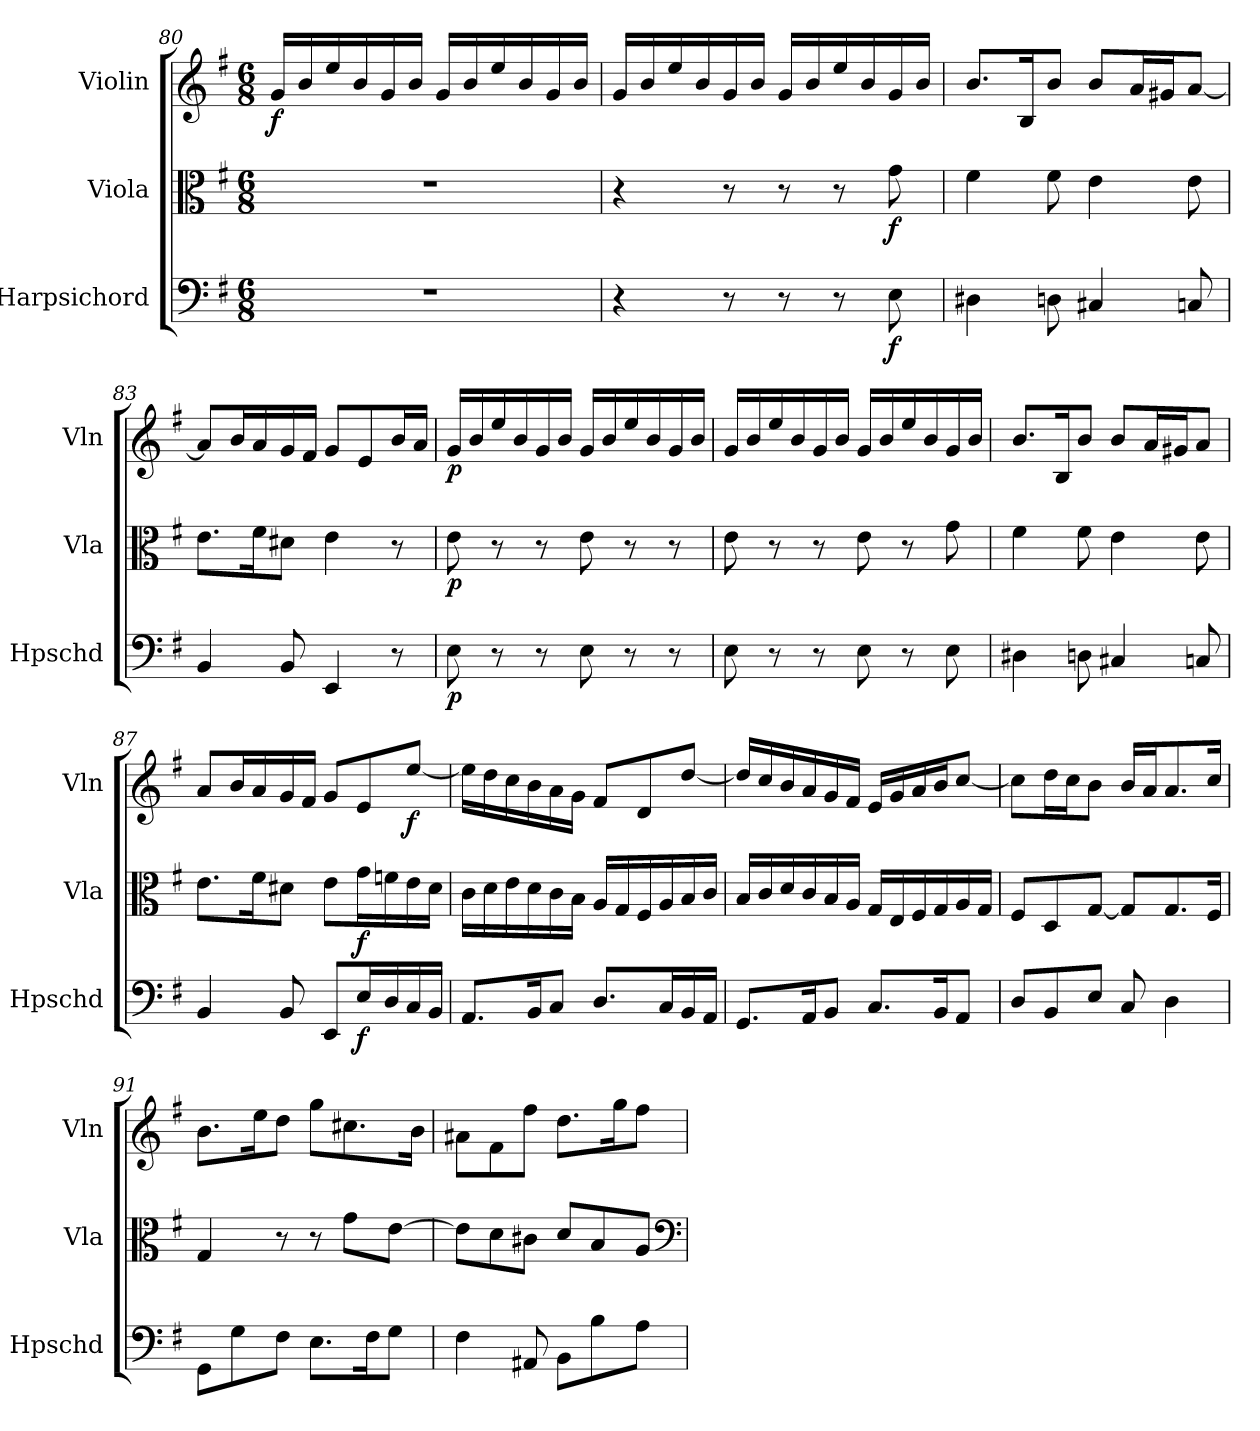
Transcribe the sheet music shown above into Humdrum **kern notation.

**kern	**dynam	**kern	**dynam	**kern	**dynam
*part3	*part3	*part2	*part2	*part1	*part1
*staff3	*staff3	*staff2	*staff2	*staff1	*staff1
*I"Harpsichord	*	*I"Viola	*	*I"Violin	*
*I'Hpschd	*	*I'Vla	*	*I'Vln	*
*clefF4	*	*clefC3	*	*clefG2	*
*k[f#]	*	*k[f#]	*	*k[f#]	*
*M6/8	*	*M6/8	*	*M6/8	*
*MM132	*	*MM132	*	*MM132	*
=80	=80	=80	=80	=80	=80
2.r	.	2.r	.	16g/LL	f
.	.	.	.	16b/	.
.	.	.	.	16ee/	.
.	.	.	.	16b/	.
.	.	.	.	16g/	.
.	.	.	.	16b/JJ	.
.	.	.	.	16g/LL	.
.	.	.	.	16b/	.
.	.	.	.	16ee/	.
.	.	.	.	16b/	.
.	.	.	.	16g/	.
.	.	.	.	16b/JJ	.
=81	=81	=81	=81	=81	=81
4r	.	4r	.	16g/LL	.
.	.	.	.	16b/	.
.	.	.	.	16ee/	.
.	.	.	.	16b/	.
8r	.	8r	.	16g/	.
.	.	.	.	16b/JJ	.
8r	.	8r	.	16g/LL	.
.	.	.	.	16b/	.
8r	.	8r	.	16ee/	.
.	.	.	.	16b/	.
8E\	f	8g\	f	16g/	.
.	.	.	.	16b/JJ	.
=82	=82	=82	=82	=82	=82
4D#X\	.	4f#\	.	8.b/L	.
.	.	.	.	16B/K	.
8Dn\	.	8f#\	.	8b/J	.
4C#X/	.	4e\	.	8b/L	.
.	.	.	.	16a/L	.
.	.	.	.	16g#X/J	.
8Cn/	.	8e\	.	[8a/J	.
=83	=83	=83	=83	=83	=83
4BB/	.	8.e\L	.	8a/L]	.
.	.	.	.	16b/L	.
.	.	16f#\K	.	16a/	.
8BB/	.	8d#X\J	.	16g/	.
.	.	.	.	16f#/JJ	.
4EE/	.	4e\	.	8g/L	.
.	.	.	.	8e/	.
8r	.	8r	.	16b/L	.
.	.	.	.	16a/JJ	.
=84	=84	=84	=84	=84	=84
8E\	p	8e\	p	16g/LL	p
.	.	.	.	16b/	.
8r	.	8r	.	16ee/	.
.	.	.	.	16b/	.
8r	.	8r	.	16g/	.
.	.	.	.	16b/JJ	.
8E\	.	8e\	.	16g/LL	.
.	.	.	.	16b/	.
8r	.	8r	.	16ee/	.
.	.	.	.	16b/	.
8r	.	8r	.	16g/	.
.	.	.	.	16b/JJ	.
=85	=85	=85	=85	=85	=85
8E\	.	8e\	.	16g/LL	.
.	.	.	.	16b/	.
8r	.	8r	.	16ee/	.
.	.	.	.	16b/	.
8r	.	8r	.	16g/	.
.	.	.	.	16b/JJ	.
8E\	.	8e\	.	16g/LL	.
.	.	.	.	16b/	.
8r	.	8r	.	16ee/	.
.	.	.	.	16b/	.
8E\	.	8g\	.	16g/	.
.	.	.	.	16b/JJ	.
=86	=86	=86	=86	=86	=86
4D#X\	.	4f#\	.	8.b/L	.
.	.	.	.	16B/K	.
8Dn\	.	8f#\	.	8b/J	.
4C#X/	.	4e\	.	8b/L	.
.	.	.	.	16a/L	.
.	.	.	.	16g#X/J	.
8Cn/	.	8e\	.	8a/J	.
=87	=87	=87	=87	=87	=87
4BB/	.	8.e\L	.	8a/L	.
.	.	.	.	16b/L	.
.	.	16f#\K	.	16a/	.
8BB/	.	8d#X\J	.	16g/	.
.	.	.	.	16f#/JJ	.
8EE/L	.	8e\L	.	8g/L	.
16E/L	f	16g\L	f	8e/	.
16D/	.	16fn\	.	.	.
16C/	.	16e\	.	[8ee/J	f
16BB/JJ	.	16d#\JJ	.	.	.
=88	=88	=88	=88	=88	=88
8.AA/L	.	16c\LL	.	16ee\LL]	.
.	.	16d\	.	16dd\	.
.	.	16e\	.	16cc\	.
16BB/K	.	16d\	.	16b\	.
8C/J	.	16c\	.	16a\	.
.	.	16B\JJ	.	16g\JJ	.
8.D/L	.	16A/LL	.	8f#/L	.
.	.	16G/	.	.	.
.	.	16F#/	.	8d/	.
16C/L	.	16A/	.	.	.
16BB/	.	16B/	.	[8dd/J	.
16AA/JJ	.	16c/JJ	.	.	.
=89	=89	=89	=89	=89	=89
8.GG/L	.	16B/LL	.	16dd/LL]	.
.	.	16c/	.	16cc/	.
.	.	16d/	.	16b/	.
16AA/K	.	16c/	.	16a/	.
8BB/J	.	16B/	.	16g/	.
.	.	16A/JJ	.	16f#/JJ	.
8.C/L	.	16G/LL	.	16e/LL	.
.	.	16E/	.	16g/	.
.	.	16F#/	.	16a/	.
16BB/K	.	16G/	.	16b/J	.
8AA/J	.	16A/	.	[8cc/J	.
.	.	16G/JJ	.	.	.
=90	=90	=90	=90	=90	=90
8D/L	.	8F#/L	.	8cc\L]	.
8BB/	.	8D/	.	16dd\L	.
.	.	.	.	16cc\J	.
8E/J	.	[8G/J	.	8b\J	.
8C/	.	8G/L]	.	16b/LL	.
.	.	.	.	16a/J	.
4D\	.	8.G/	.	8.a/	.
.	.	16F#/Jk	.	16cc/Jk	.
=91	=91	=91	=91	=91	=91
8GG\L	.	4G/	.	8.b\L	.
8G\	.	.	.	.	.
.	.	.	.	16ee\K	.
8F#\J	.	8r	.	8dd\J	.
8.E\L	.	8r	.	8gg\L	.
.	.	8g\L	.	8.cc#X\	.
16F#\K	.	.	.	.	.
8G\J	.	[8e\J	.	.	.
.	.	.	.	16b\Jk	.
=92	=92	=92	=92	=92	=92
4F#\	.	8e\L]	.	8a#X\L	.
.	.	8d\	.	8f#\	.
8AA#X/	.	8c#X\J	.	8ff#\J	.
8BB\L	.	8d/L	.	8.dd\L	.
8B\	.	8B/	.	.	.
.	.	.	.	16gg\K	.
8A\J	.	8A/J	.	8ff#\J	.
*	*	*clefF4	*	*	*
=	=	=	=	=	=
*-	*-	*-	*-	*-	*-
